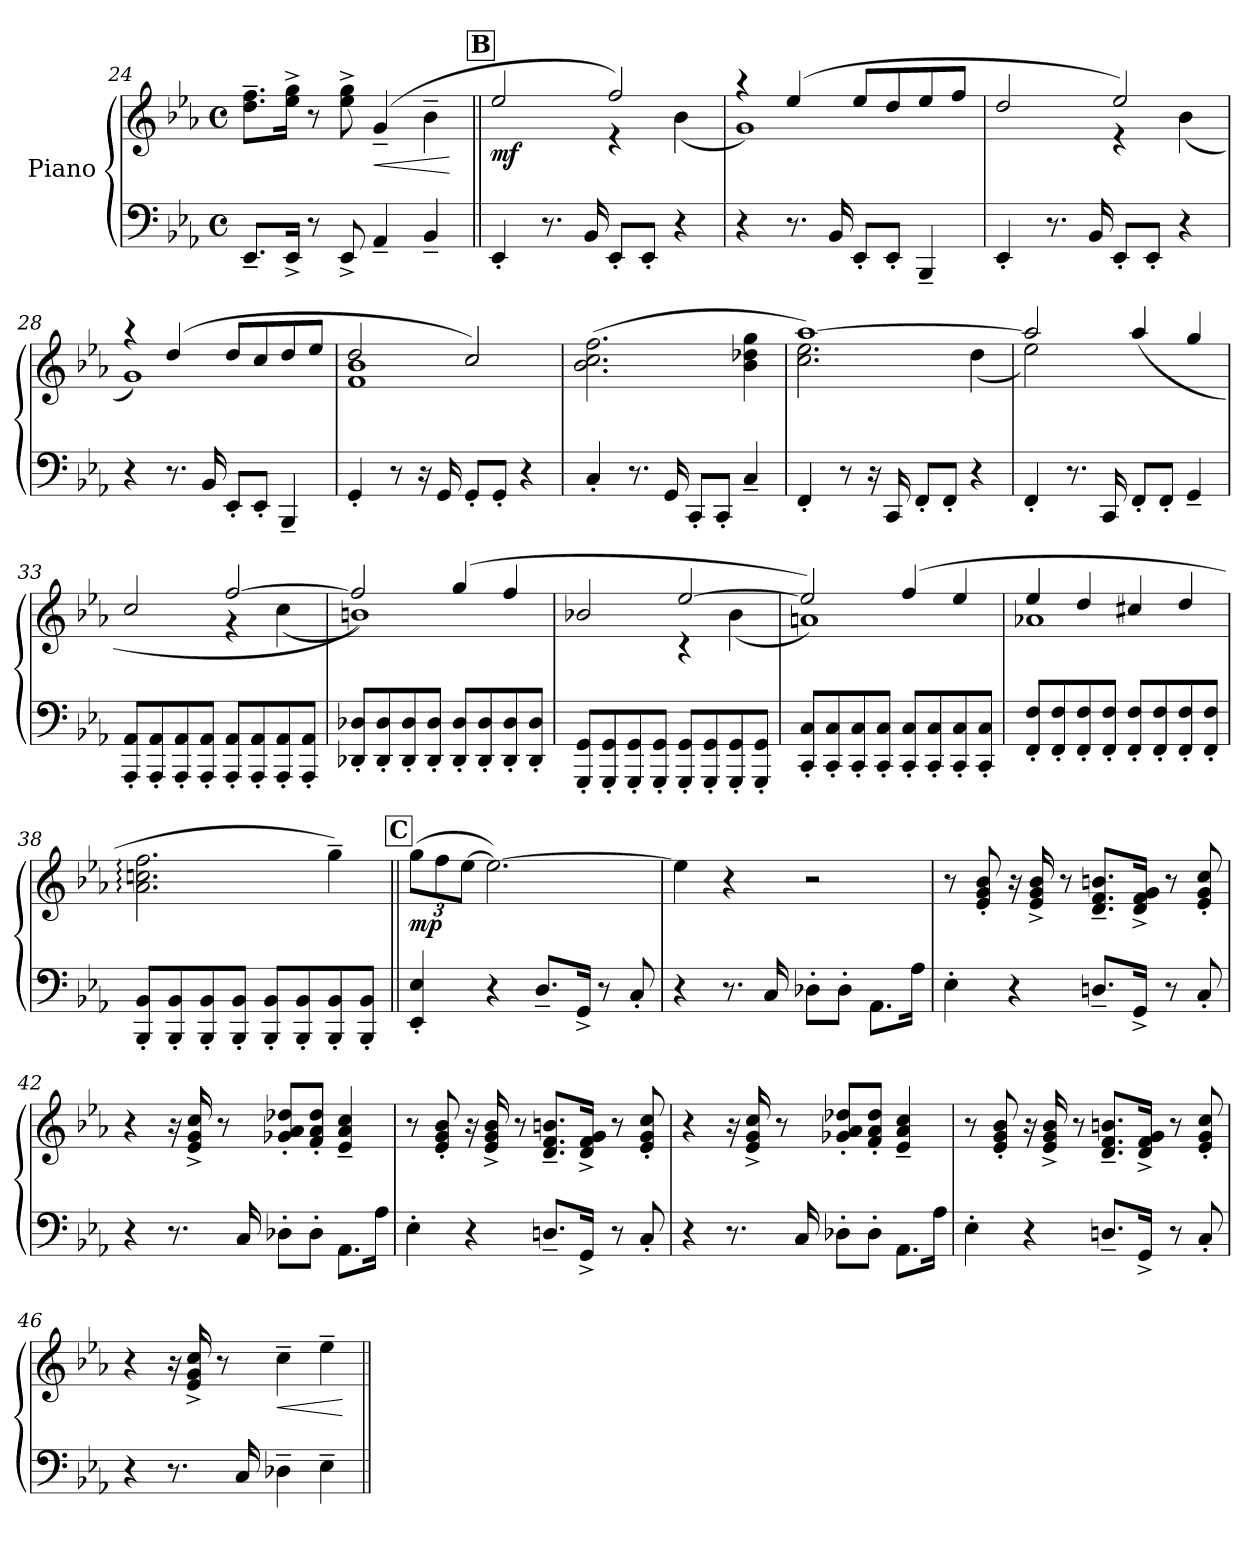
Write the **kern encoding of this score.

**kern	**kern	**dynam
*part1	*part1	*part1
*staff2	*staff1	*staff1/2
*I"Piano	*	*
*clefF4	*clefG2	*
*k[b-e-a-]	*k[b-e-a-]	*
*c:	*c:	*
*M4/4	*M4/4	*
*met(c)	*met(c)	*
=24	=24	=24
8.EE-~/L	8.dd\~ 8.ff\~L	.
16EE-^/Jk	16ee-\^ 16gg\^Jk	.
8r	8r	.
8EE-^/	8ee-\^ 8gg\^	.
!	!	!LO:HP:b
4AA-~/	(>4g~/	<
4BB-~/	4b-~\	.
.	.	[
!!LO:LB:g=z
!!LO:REH:place=s1:a:B:fs=14:t=B
=25||	=25||	=25||
*	*^	*
!	!	!	!LO:DY:b
4EE-'/	2ee-/	2ryy	mf
8.r	.	.	.
16BB-/	.	.	.
8EE-'/L	2ff/)	4re	.
8EE-'/J	.	.	.
4r	.	(<4b-\	.
=26	=26	=26	=26
4r	4raa	1g)	.
8.r	(>4ee-/	.	.
16BB-/	.	.	.
8EE-'/L	8ee-/L	.	.
8EE-'/J	8dd/	.	.
4BBB-~/	8ee-/	.	.
.	8ff/J	.	.
=27	=27	=27	=27
4EE-'/	2dd/	2ryy	.
8.r	.	.	.
16BB-/	.	.	.
8EE-'/L	2ee-/)	4re	.
8EE-'/J	.	.	.
4r	.	(<4b-\	.
=28	=28	=28	=28
4r	4raa	1g)	.
8.r	(>4dd/	.	.
16BB-/	.	.	.
8EE-'/L	8dd/L	.	.
8EE-'/J	8cc/	.	.
4BBB-~/	8dd/	.	.
.	8ee-/J	.	.
!!LO:LB:g=z	!!
=29	=29	=29	=29
4GG'/	2dd/	1f 1b-	.
8r	.	.	.
16r	.	.	.
16GG/	.	.	.
8GG'/L	2cc/)	.	.
8GG'/J	.	.	.
4r	.	.	.
*	*v	*v	*
=30	=30	=30
4C'/	(>2.b-\ 2.cc\ 2.ff\	.
8.r	.	.
16GG/	.	.
8CC'/L	.	.
8CC'/J	.	.
4C~/	4b-\ 4dd-X\ 4gg\	.
=31	=31	=31
*	*^	*
4FF'/	[1aa-)	2.cc\ 2.ee-\	.
8r	.	.	.
16r	.	.	.
16CC/	.	.	.
8FF'/L	.	.	.
8FF'/J	.	.	.
4r	.	(<4dd\	.
=32	=32	=32	=32
4FF'/	2aa-/]	2ee-\)	.
8.r	.	.	.
16CC/	.	.	.
8FF'/L	(>4aa-/	2ryy	.
8FF'/J	.	.	.
4GG~/	4gg/	.	.
!!LO:LB:g=z	!!
=33	=33	=33	=33
8AAA-/' 8AA-/'L	2cc/	2ryy	.
8AAA-/' 8AA-/'	.	.	.
8AAA-/' 8AA-/'	.	.	.
8AAA-/' 8AA-/'J	.	.	.
8AAA-/' 8AA-/'L	[2ff/	4rg	.
8AAA-/' 8AA-/'	.	.	.
8AAA-/' 8AA-/'	.	(<4cc\	.
8AAA-/' 8AA-/'J	.	.	.
=34	=34	=34	=34
8DD-X/' 8D-X/'L	2ff/])	1bn)	.
8DD-/' 8D-/'	.	.	.
8DD-/' 8D-/'	.	.	.
8DD-/' 8D-/'J	.	.	.
8DD-/' 8D-/'L	(>4gg/	.	.
8DD-/' 8D-/'	.	.	.
8DD-/' 8D-/'	4ff/	.	.
8DD-/' 8D-/'J	.	.	.
=35	=35	=35	=35
8GGG/' 8GG/'L	2b-X/	2ryy	.
8GGG/' 8GG/'	.	.	.
8GGG/' 8GG/'	.	.	.
8GGG/' 8GG/'J	.	.	.
8GGG/' 8GG/'L	[2ee-/	4rc	.
8GGG/' 8GG/'	.	.	.
8GGG/' 8GG/'	.	(<4b-\	.
8GGG/' 8GG/'J	.	.	.
=36	=36	=36	=36
8CC/' 8C/'L	2ee-/])	1an)	.
8CC/' 8C/'	.	.	.
8CC/' 8C/'	.	.	.
8CC/' 8C/'J	.	.	.
8CC/' 8C/'L	(>4ff/	.	.
8CC/' 8C/'	.	.	.
8CC/' 8C/'	4ee-/	.	.
8CC/' 8C/'J	.	.	.
!!LO:LB:g=z	!!
=37	=37	=37	=37
8FF/' 8F/'L	4ee-/	1a-X	.
8FF/' 8F/'	.	.	.
8FF/' 8F/'	4dd/	.	.
8FF/' 8F/'J	.	.	.
8FF/' 8F/'L	4cc#X/	.	.
8FF/' 8F/'	.	.	.
8FF/' 8F/'	4dd/	.	.
8FF/' 8F/'J	.	.	.
*	*v	*v	*
=38	=38	=38
8BBB-/' 8BB-/'L	2.a-\: 2.ccn\: 2.ff\:	.
8BBB-/' 8BB-/'	.	.
8BBB-/' 8BB-/'	.	.
8BBB-/' 8BB-/'J	.	.
8BBB-/' 8BB-/'L	.	.
8BBB-/' 8BB-/'	.	.
8BBB-/' 8BB-/'	4gg~\)	.
8BBB-/' 8BB-/'J	.	.
!!LO:REH:place=s1:a:B:fs=14:t=C
=39||	=39||	=39||
*	*Xbrackettup	*
!	!	!LO:DY:b
4EE-/' 4E-/'	(>12gg\L	mp
.	12ff\	.
.	[12ee-\J	.
4r	2.ee-\_)	.
8.D~/L	.	.
16GG^/Jk	.	.
8r	.	.
8C'/	.	.
=40	=40	=40
4r	4ee-\]	.
8.r	4r	.
16C/	.	.
8D-X'\L	2r	.
8D-'\J	.	.
8.AA-\L	.	.
16A-\Jk	.	.
!!LO:PB:g=z
=41	=41	=41
4E-'\	8r	.
.	8e-/' 8g/' 8b-/'	.
4r	16r	.
.	16e-/^ 16g/^ 16b-/^	.
.	8r	.
8.Dn~/L	8.d/~ 8.f/~ 8.bn/~L	.
16GG^/Jk	16d/^ 16f/^ 16g/^Jk	.
8r	8r	.
8C'/	8e-/' 8g/' 8cc/'	.
=42	=42	=42
4r	4r	.
8.r	16r	.
.	16e-/^ 16g/^ 16cc/^	.
.	8r	.
16C/	.	.
8D-X'\L	8g-X/' 8a-/' 8dd-X/'L	.
8D-'\J	8f/' 8a-/' 8dd-/'J	.
8.AA-\L	4e-/~ 4a-/~ 4cc/~	.
16A-\Jk	.	.
=43	=43	=43
4E-'\	8r	.
.	8e-/' 8g/' 8b-/'	.
4r	16r	.
.	16e-/^ 16g/^ 16b-/^	.
.	8r	.
8.Dn~/L	8.d/~ 8.f/~ 8.bn/~L	.
16GG^/Jk	16d/^ 16f/^ 16g/^Jk	.
8r	8r	.
8C'/	8e-/' 8g/' 8cc/'	.
=44	=44	=44
4r	4r	.
8.r	16r	.
.	16e-/^ 16g/^ 16cc/^	.
.	8r	.
16C/	.	.
8D-X'\L	8g-X/' 8a-/' 8dd-X/'L	.
8D-'\J	8f/' 8a-/' 8dd-/'J	.
8.AA-\L	4e-/~ 4a-/~ 4cc/~	.
16A-\Jk	.	.
!!LO:LB:g=z
=45	=45	=45
4E-'\	8r	.
.	8e-/' 8g/' 8b-/'	.
4r	16r	.
.	16e-/^ 16g/^ 16b-/^	.
.	8r	.
8.Dn~/L	8.d/~ 8.f/~ 8.bn/~L	.
16GG^/Jk	16d/^ 16f/^ 16g/^Jk	.
8r	8r	.
8C'/	8e-/' 8g/' 8cc/'	.
=46	=46	=46
4r	4r	.
8.r	16r	.
.	16e-/^ 16g/^ 16cc/^	.
.	8r	.
16C/	.	.
!	!	!LO:HP:b
4D-X~\	4cc~\	<
4E-~\	4ee-~\	.
.	.	[
=||	=||	=||
*-	*-	*-
